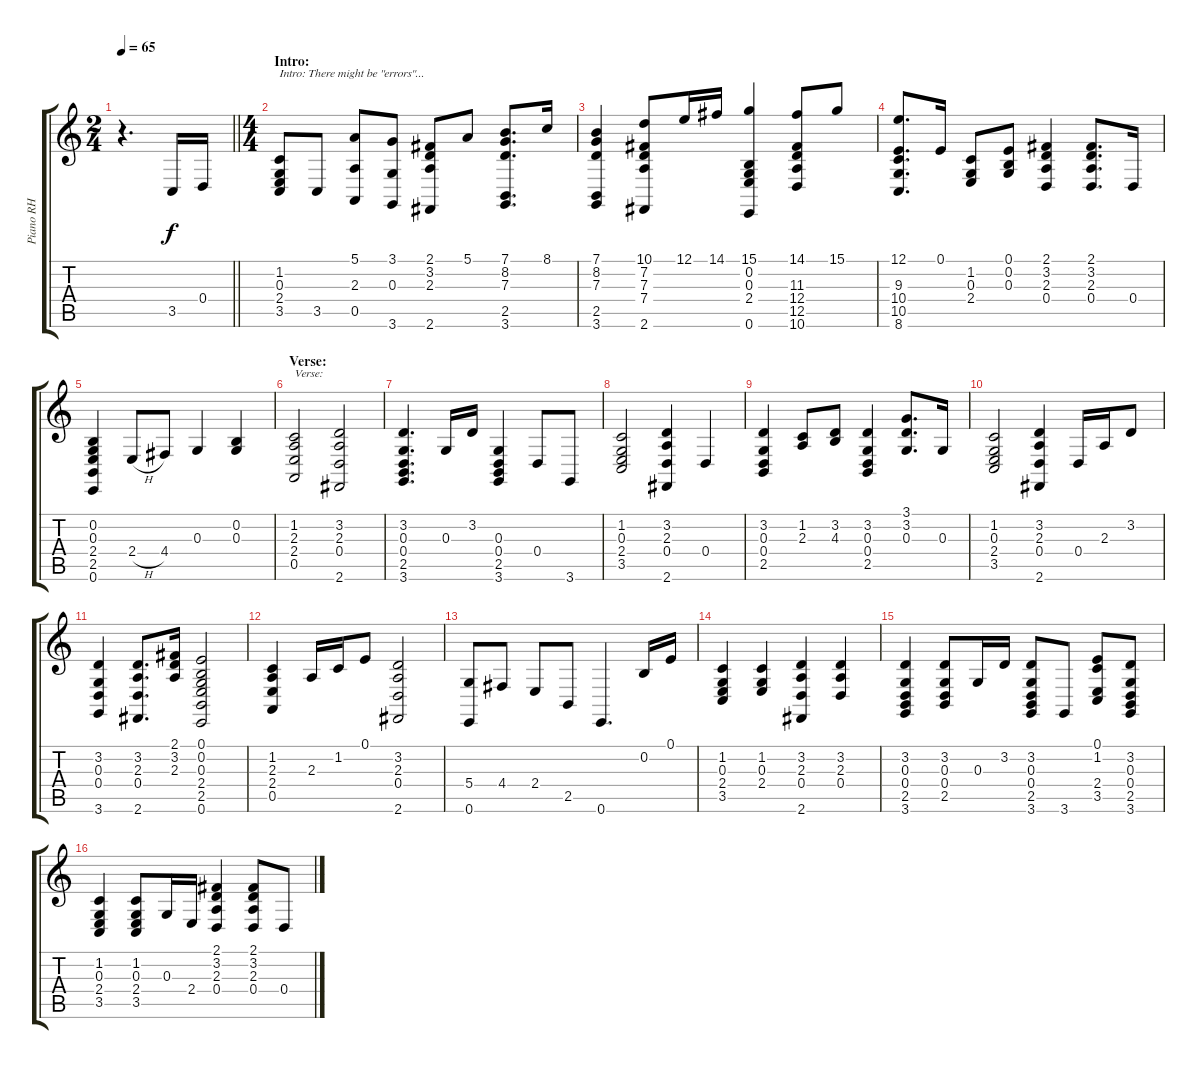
\track ("Piano RH" "Piano RH") {instrument acousticgrandpiano}
\staff {score tabs}
\tuning (E4 B3 G3 D3 A2 E2) {hide}
\ts (2 4)
\tempo 65
\clef g2
\barLineRight lightlight
\ks c
r.4{d dy f instrument acousticgrandpiano} 3.5.16 0.4.16 |
\ts (4 4)
\section ("" "Intro:")
(1.2 0.3 2.4 3.5).8{txt "Intro: There might be \"errors\"..."} 3.5.8 (5.1 2.3 0.5).8 (3.1 0.3 3.6).8 (2.1 3.2 2.3 2.6).8 5.1.8 (7.1 8.2 7.3 2.5 3.6).8{d} 8.1.16 |
(7.1 8.2 7.3 2.5 3.6).4 (10.1 7.2 7.3 7.4 2.6).8 12.1.16 14.1.16 (15.1 0.2 0.3 2.4 0.6).4 (14.1 11.3 12.4 12.5 10.6).8 15.1.8 |
(12.1 9.3 10.4 10.5 8.6).8{d} 0.1.16 (1.2 0.3 2.4).8 (0.1 0.2 0.3).8 (2.1 3.2 2.3 0.4).4 (2.1 3.2 2.3 0.4).8{d} 0.4.16 |
(0.2 0.3 2.4 2.5 0.6).4 2.4{h}.8 4.4.8 0.3.4 (0.2 0.3).4 |
\section ("" "Verse:")
(1.2 2.3 2.4 0.5).2{txt "Verse:"} (3.2 2.3 0.4 2.6).2 |
(3.2 0.3 0.4 2.5 3.6).4{d} 0.3.16 3.2.16 (0.3 0.4 2.5 3.6).4 0.4.8 3.6.8 |
(1.2 0.3 2.4 3.5).2 (3.2 2.3 0.4 2.6).4 0.4.4 |
(3.2 0.3 0.4 2.5).4 (1.2 2.3).8 (3.2 4.3).8 (3.2 0.3 0.4 2.5).4 (3.1 3.2 0.3).8{d} 0.3.16 |
(1.2 0.3 2.4 3.5).2 (3.2 2.3 0.4 2.6).4 0.4.16 2.3.16 3.2.8 |
(3.2 0.3 0.4 3.6).4 (3.2 2.3 0.4 2.6).8{d} (2.1 3.2 2.3).16 (0.1 0.2 0.3 2.4 2.5 0.6).2 |
(1.2 2.3 2.4 0.5).4 2.3.16 1.2.16 0.1.8 (3.2 2.3 0.4 2.6).2 |
(5.4 0.6).8 4.4.8 2.4.8 2.5.8 0.6.4{d} 0.2.16 0.1.16 |
(1.2 0.3 2.4 3.5).4 (1.2 0.3 2.4).4 (3.2 2.3 0.4 2.6).4 (3.2 2.3 0.4).4 |
(3.2 0.3 0.4 2.5 3.6).4 (3.2 0.3 0.4 2.5).8 0.3.16 3.2.16 (3.2 0.3 0.4 2.5 3.6).8 3.6.8 (0.1 1.2 2.4 3.5).8 (3.2 0.3 0.4 2.5 3.6).8 |
(1.2 0.3 2.4 3.5).4 (1.2 0.3 2.4 3.5).8 0.3.16 2.4.16 (2.1 3.2 2.3 0.4).4 (2.1 3.2 2.3 0.4).8 0.4.8
